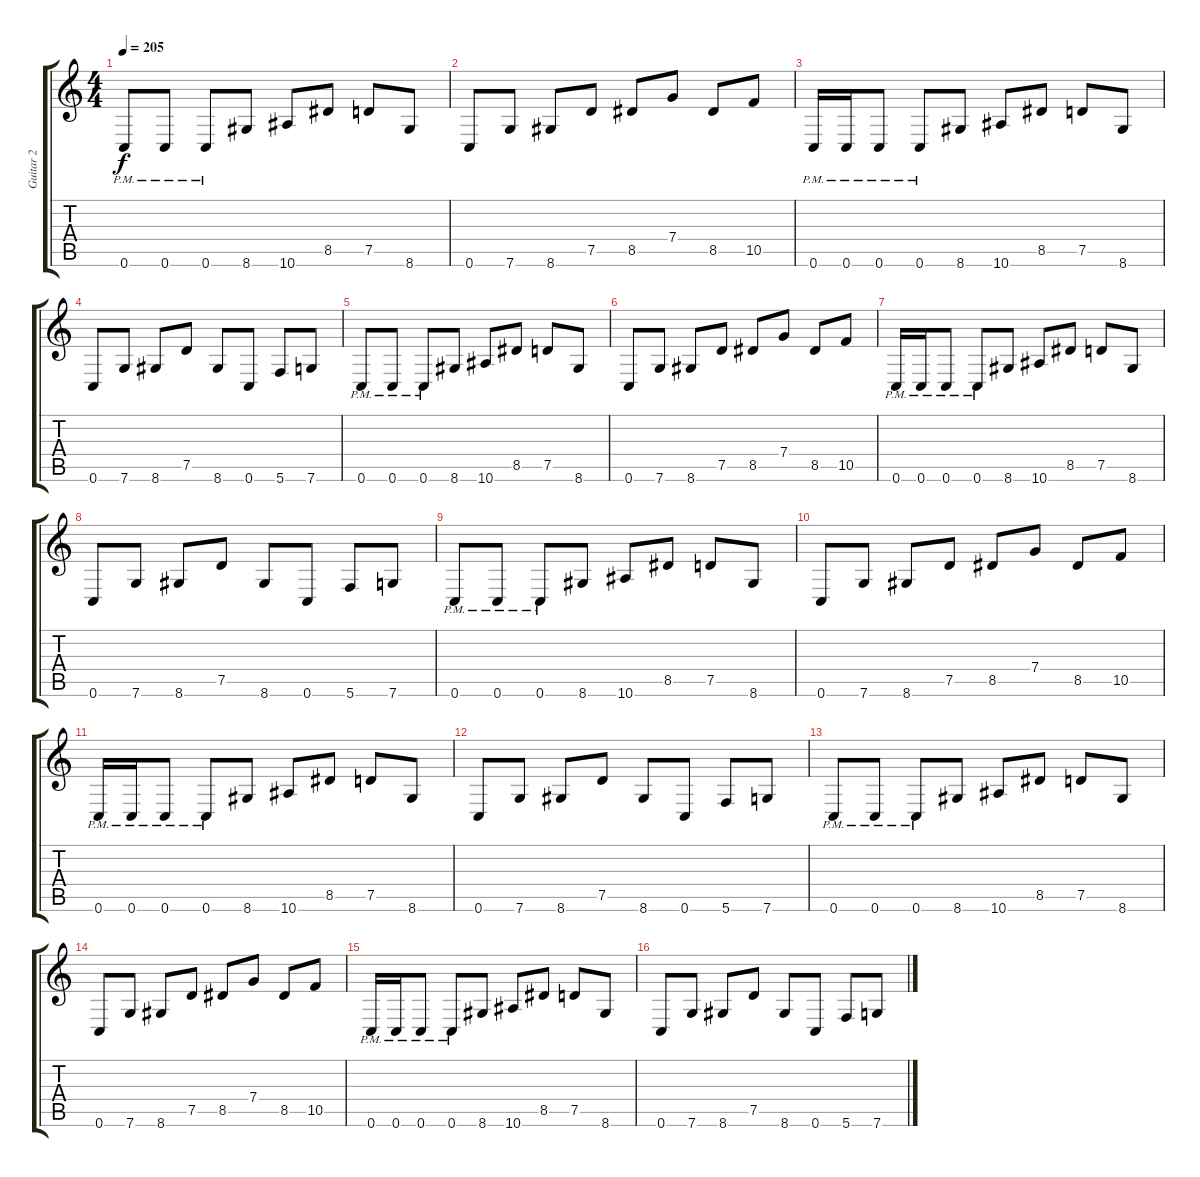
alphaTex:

\track ("Guitar 2" "Guitar 2") {instrument distortionguitar}
\staff {score tabs}
\tuning (D4 A3 F3 C3 G2 C2) {hide}
\ts (4 4)
\tempo 205
\clef g2
\ks c
0.6{pm}.8{dy f} 0.6{pm}.8 0.6{pm}.8 8.6.8 10.6.8 8.5.8 7.5.8 8.6.8 |
0.6.8 7.6.8 8.6.8 7.5.8 8.5.8 7.4.8 8.5.8 10.5.8 |
0.6{pm}.16 0.6{pm}.16 0.6{pm}.8 0.6{pm}.8 8.6.8 10.6.8 8.5.8 7.5.8 8.6.8 |
0.6.8 7.6.8 8.6.8 7.5.8 8.6.8 0.6.8 5.6.8 7.6.8 |
0.6{pm}.8 0.6{pm}.8 0.6{pm}.8 8.6.8 10.6.8 8.5.8 7.5.8 8.6.8 |
0.6.8 7.6.8 8.6.8 7.5.8 8.5.8 7.4.8 8.5.8 10.5.8 |
0.6{pm}.16 0.6{pm}.16 0.6{pm}.8 0.6{pm}.8 8.6.8 10.6.8 8.5.8 7.5.8 8.6.8 |
0.6.8 7.6.8 8.6.8 7.5.8 8.6.8 0.6.8 5.6.8 7.6.8 |
0.6{pm}.8 0.6{pm}.8 0.6{pm}.8 8.6.8 10.6.8 8.5.8 7.5.8 8.6.8 |
0.6.8 7.6.8 8.6.8 7.5.8 8.5.8 7.4.8 8.5.8 10.5.8 |
0.6{pm}.16 0.6{pm}.16 0.6{pm}.8 0.6{pm}.8 8.6.8 10.6.8 8.5.8 7.5.8 8.6.8 |
0.6.8 7.6.8 8.6.8 7.5.8 8.6.8 0.6.8 5.6.8 7.6.8 |
0.6{pm}.8 0.6{pm}.8 0.6{pm}.8 8.6.8 10.6.8 8.5.8 7.5.8 8.6.8 |
0.6.8 7.6.8 8.6.8 7.5.8 8.5.8 7.4.8 8.5.8 10.5.8 |
0.6{pm}.16 0.6{pm}.16 0.6{pm}.8 0.6{pm}.8 8.6.8 10.6.8 8.5.8 7.5.8 8.6.8 |
0.6.8 7.6.8 8.6.8 7.5.8 8.6.8 0.6.8 5.6.8 7.6.8
